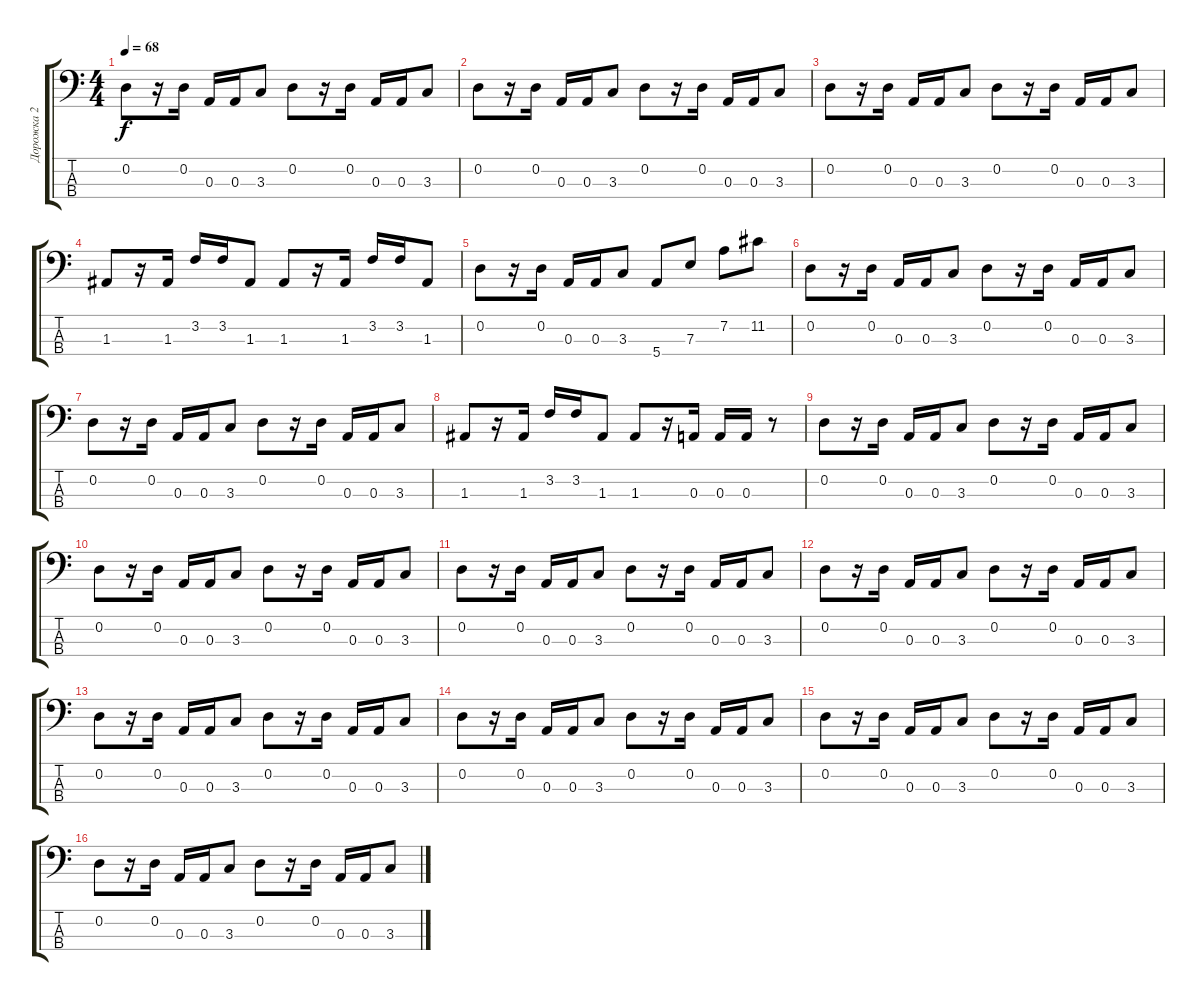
\track ("Дорожка 2" "Дорожка 2") {instrument electricbasspick}
\staff {score tabs}
\tuning (G2 D2 A1 E1) {hide}
\ts (4 4)
\tempo 68
\clef f4
\ks c
0.2.8{dy f} r.16 0.2.16 0.3.16 0.3.16 3.3.8 0.2.8 r.16 0.2.16 0.3.16 0.3.16 3.3.8 |
0.2.8 r.16 0.2.16 0.3.16 0.3.16 3.3.8 0.2.8 r.16 0.2.16 0.3.16 0.3.16 3.3.8 |
0.2.8 r.16 0.2.16 0.3.16 0.3.16 3.3.8 0.2.8 r.16 0.2.16 0.3.16 0.3.16 3.3.8 |
1.3.8 r.16 1.3.16 3.2.16 3.2.16 1.3.8 1.3.8 r.16 1.3.16 3.2.16 3.2.16 1.3.8 |
0.2.8 r.16 0.2.16 0.3.16 0.3.16 3.3.8 5.4.8 7.3.8 7.2.8 11.2.8 |
0.2.8 r.16 0.2.16 0.3.16 0.3.16 3.3.8 0.2.8 r.16 0.2.16 0.3.16 0.3.16 3.3.8 |
0.2.8 r.16 0.2.16 0.3.16 0.3.16 3.3.8 0.2.8 r.16 0.2.16 0.3.16 0.3.16 3.3.8 |
1.3.8 r.16 1.3.16 3.2.16 3.2.16 1.3.8 1.3.8 r.16 0.3.16 0.3.16 0.3.16 r.8 |
0.2.8 r.16 0.2.16 0.3.16 0.3.16 3.3.8 0.2.8 r.16 0.2.16 0.3.16 0.3.16 3.3.8 |
0.2.8 r.16 0.2.16 0.3.16 0.3.16 3.3.8 0.2.8 r.16 0.2.16 0.3.16 0.3.16 3.3.8 |
0.2.8 r.16 0.2.16 0.3.16 0.3.16 3.3.8 0.2.8 r.16 0.2.16 0.3.16 0.3.16 3.3.8 |
0.2.8 r.16 0.2.16 0.3.16 0.3.16 3.3.8 0.2.8 r.16 0.2.16 0.3.16 0.3.16 3.3.8 |
0.2.8 r.16 0.2.16 0.3.16 0.3.16 3.3.8 0.2.8 r.16 0.2.16 0.3.16 0.3.16 3.3.8 |
0.2.8 r.16 0.2.16 0.3.16 0.3.16 3.3.8 0.2.8 r.16 0.2.16 0.3.16 0.3.16 3.3.8 |
0.2.8 r.16 0.2.16 0.3.16 0.3.16 3.3.8 0.2.8 r.16 0.2.16 0.3.16 0.3.16 3.3.8 |
0.2.8 r.16 0.2.16 0.3.16 0.3.16 3.3.8 0.2.8 r.16 0.2.16 0.3.16 0.3.16 3.3.8
